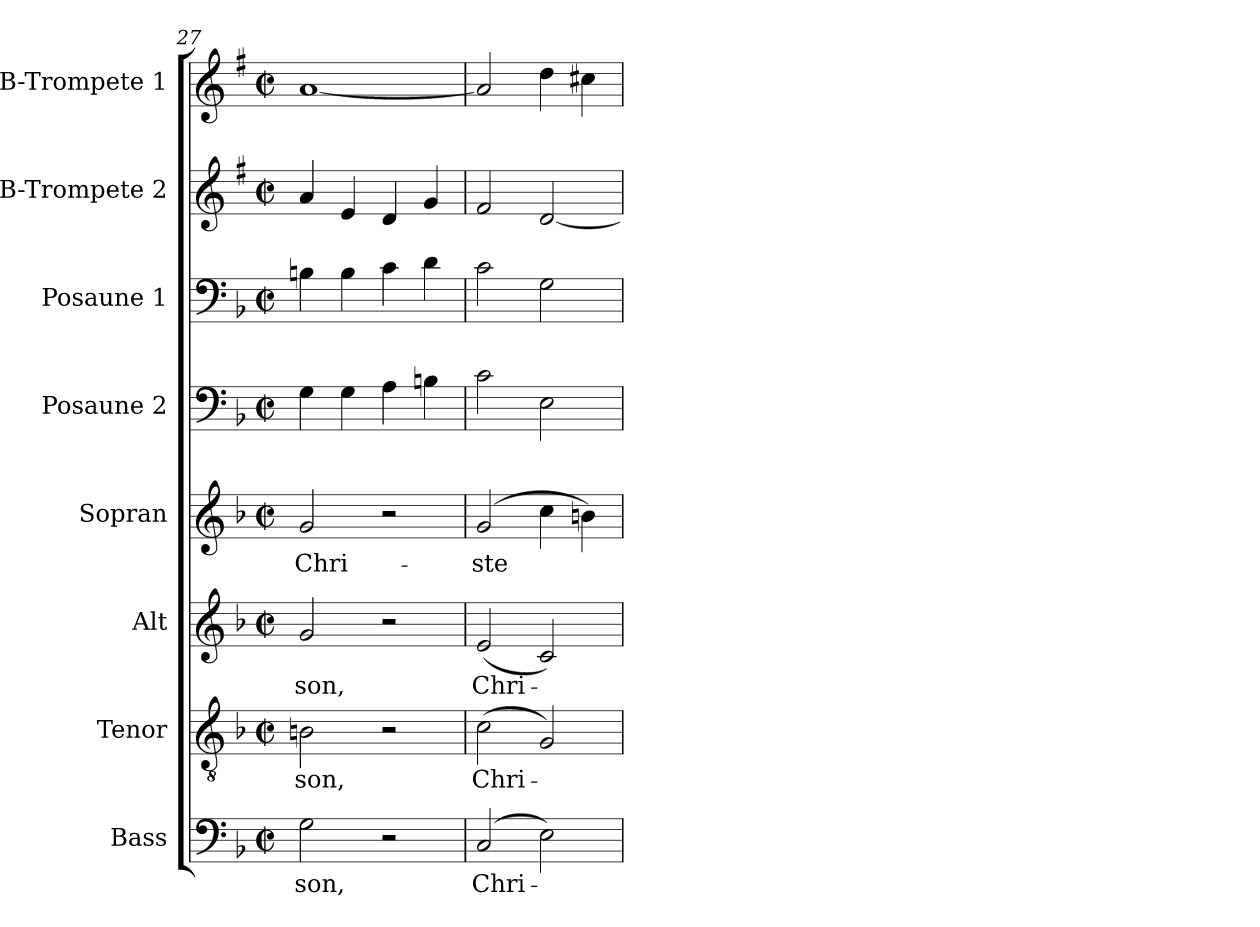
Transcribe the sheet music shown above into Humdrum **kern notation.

**kern	**text	**kern	**text	**kern	**text	**kern	**text	**kern	**kern	**kern	**kern
*part8	*part8	*part7	*part7	*part6	*part6	*part5	*part5	*part4	*part3	*part2	*part1
*staff8	*staff8	*staff7	*staff7	*staff6	*staff6	*staff5	*staff5	*staff4	*staff3	*staff2	*staff1
*I"Bass	*	*I"Tenor	*	*I"Alt	*	*I"Sopran	*	*I"Posaune 2	*I"Posaune 1	*I"B-Trompete 2	*I"B-Trompete 1
*I'B.	*	*I'T.	*	*I'A.	*	*I'S.	*	*I'Pos. 2	*I'Pos. 1	*I'B Trp. 2	*I'B Trp. 1
*clefF4	*	*clefGv2	*	*clefG2	*	*clefG2	*	*clefF4	*clefF4	*clefG2	*clefG2
*	*	*	*	*	*	*	*	*	*	*ITrd1c2	*ITrd1c2
*k[b-]	*	*k[b-]	*	*k[b-]	*	*k[b-]	*	*k[b-]	*k[b-]	*k[b-]	*k[b-]
*F:	*	*F:	*	*F:	*	*F:	*	*F:	*F:	*F:	*F:
*M2/2	*	*M2/2	*	*M2/2	*	*M2/2	*	*M2/2	*M2/2	*M2/2	*M2/2
*met(c|)	*	*met(c|)	*	*met(c|)	*	*met(c|)	*	*met(c|)	*met(c|)	*met(c|)	*met(c|)
=27	=27	=27	=27	=27	=27	=27	=27	=27	=27	=27	=27
!	!LO:LY:b	!	!LO:LY:b	!	!LO:LY:b	!	!LO:LY:b	!	!	!	!
2G\	-son,	2Bn\	-son,	2g/	-son,	2g/	Chri-	4G\	4Bn\	4g/	[1g
.	.	.	.	.	.	.	.	4G\	4B\	4d/	.
2r	.	2r	.	2r	.	2r	.	4A\	4c\	4c/	.
.	.	.	.	.	.	.	.	4Bn\	4d\	4f/	.
=28	=28	=28	=28	=28	=28	=28	=28	=28	=28	=28	=28
!	!LO:LY:b	!	!LO:LY:b	!	!LO:LY:b	!	!LO:LY:b	!	!	!	!
(2C/	Chri-	(>2c\	Chri-	(<2e/	Chri-	(2g/	-ste	2c\	2c\	2e/	2g/]
2E\)	.	2G/)	.	2c/)	.	4cc\	.	2E\	2G\	[2c/	4cc\
.	.	.	.	.	.	4bn\)	.	.	.	.	4bn\
=	=	=	=	=	=	=	=	=	=	=	=
*-	*-	*-	*-	*-	*-	*-	*-	*-	*-	*-	*-
